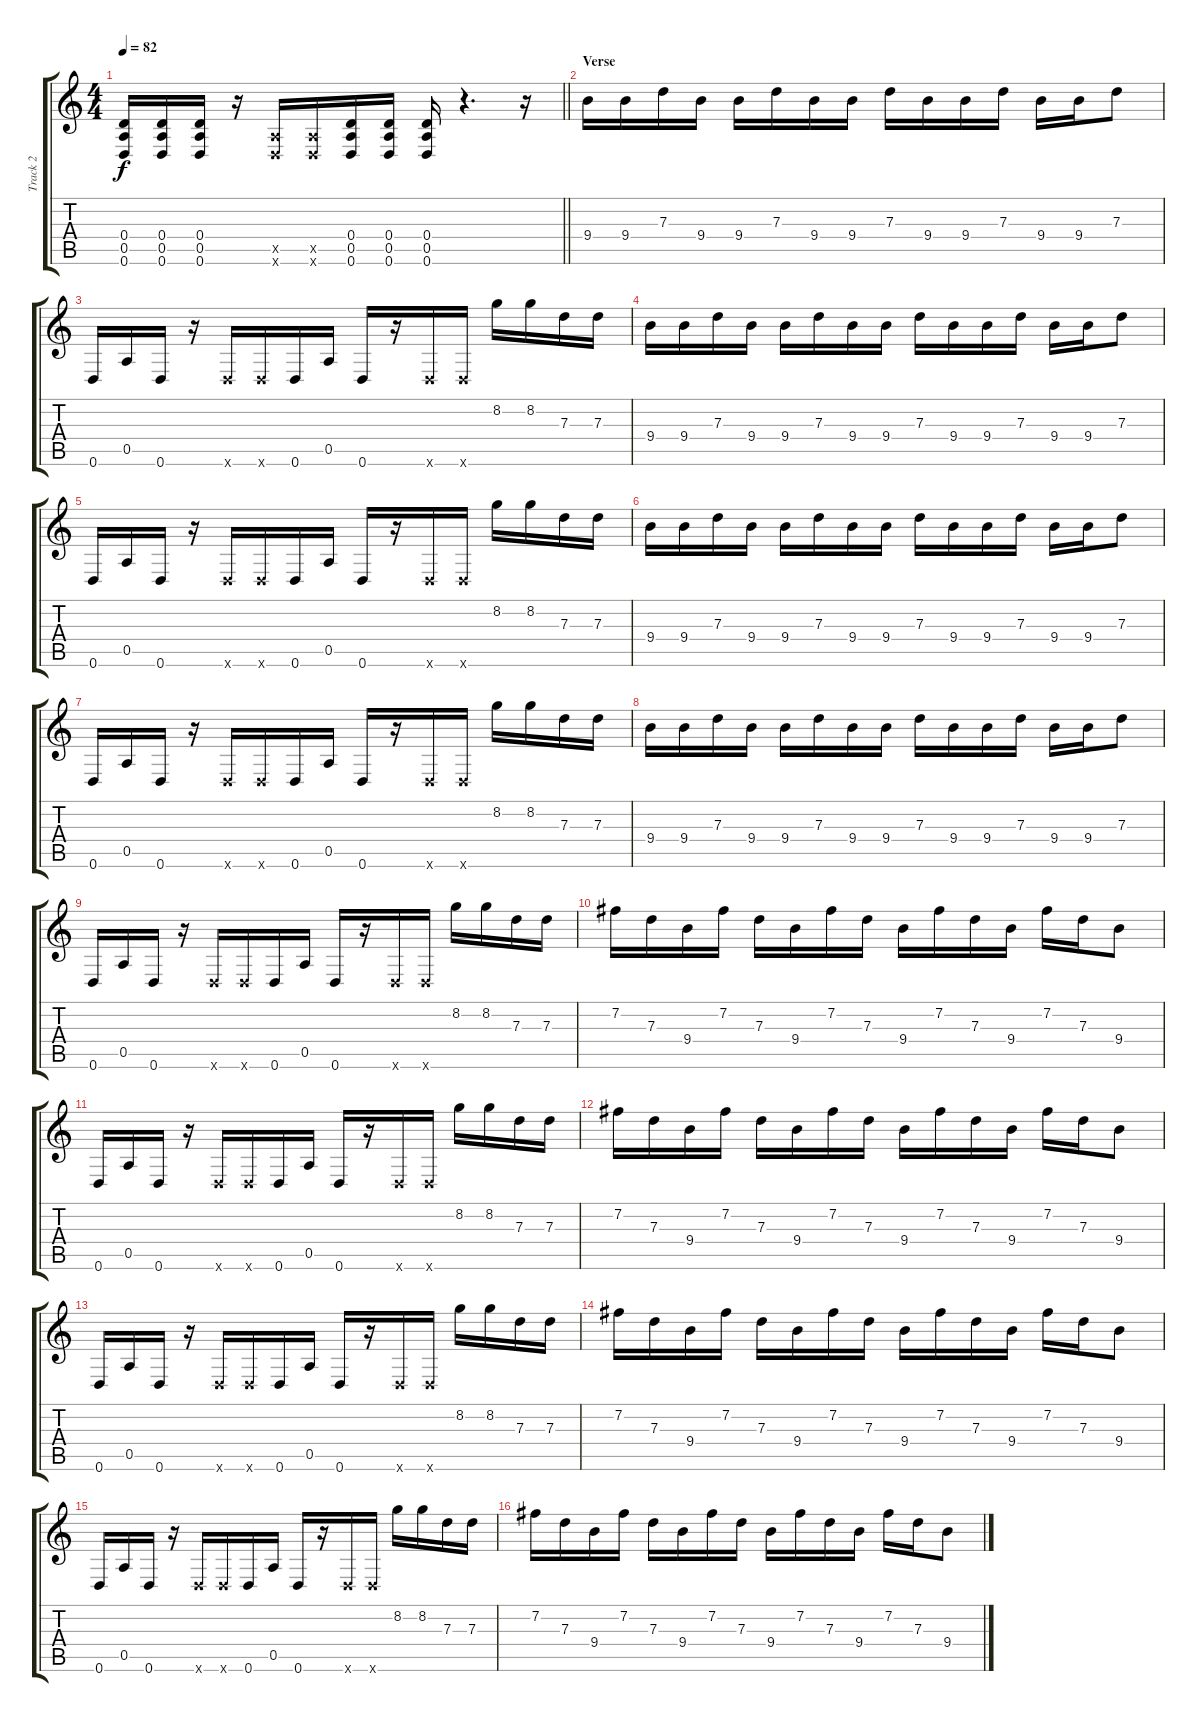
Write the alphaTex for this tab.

\track ("Track 2" "Track 2") {instrument distortionguitar}
\staff {score tabs}
\tuning (E4 B3 G3 D3 A2 D2) {hide}
\ts (4 4)
\tempo 82
\clef g2
\barLineRight lightlight
\ks c
(0.4 0.5 0.6).16{dy f} (0.4 0.5 0.6).16 (0.4 0.5 0.6).16 r.16 (0.5{x} 0.6{x}).16 (0.5{x} 0.6{x}).16 (0.4 0.5 0.6).16 (0.4 0.5 0.6).16 (0.4 0.5 0.6).16 r.4{d} r.16 |
\section ("" "Verse")
9.4.16 9.4.16 7.3.16 9.4.16 9.4.16 7.3.16 9.4.16 9.4.16 7.3.16 9.4.16 9.4.16 7.3.16 9.4.16 9.4.16 7.3.8 |
0.6.16 0.5.16 0.6.16 r.16 0.6{x}.16 0.6{x}.16 0.6.16 0.5.16 0.6.16 r.16 0.6{x}.16 0.6{x}.16 8.2.16 8.2.16 7.3.16 7.3.16 |
9.4.16 9.4.16 7.3.16 9.4.16 9.4.16 7.3.16 9.4.16 9.4.16 7.3.16 9.4.16 9.4.16 7.3.16 9.4.16 9.4.16 7.3.8 |
0.6.16 0.5.16 0.6.16 r.16 0.6{x}.16 0.6{x}.16 0.6.16 0.5.16 0.6.16 r.16 0.6{x}.16 0.6{x}.16 8.2.16 8.2.16 7.3.16 7.3.16 |
9.4.16 9.4.16 7.3.16 9.4.16 9.4.16 7.3.16 9.4.16 9.4.16 7.3.16 9.4.16 9.4.16 7.3.16 9.4.16 9.4.16 7.3.8 |
0.6.16 0.5.16 0.6.16 r.16 0.6{x}.16 0.6{x}.16 0.6.16 0.5.16 0.6.16 r.16 0.6{x}.16 0.6{x}.16 8.2.16 8.2.16 7.3.16 7.3.16 |
9.4.16 9.4.16 7.3.16 9.4.16 9.4.16 7.3.16 9.4.16 9.4.16 7.3.16 9.4.16 9.4.16 7.3.16 9.4.16 9.4.16 7.3.8 |
0.6.16 0.5.16 0.6.16 r.16 0.6{x}.16 0.6{x}.16 0.6.16 0.5.16 0.6.16 r.16 0.6{x}.16 0.6{x}.16 8.2.16 8.2.16 7.3.16 7.3.16 |
7.2.16 7.3.16 9.4.16 7.2.16 7.3.16 9.4.16 7.2.16 7.3.16 9.4.16 7.2.16 7.3.16 9.4.16 7.2.16 7.3.16 9.4.8 |
0.6.16 0.5.16 0.6.16 r.16 0.6{x}.16 0.6{x}.16 0.6.16 0.5.16 0.6.16 r.16 0.6{x}.16 0.6{x}.16 8.2.16 8.2.16 7.3.16 7.3.16 |
7.2.16 7.3.16 9.4.16 7.2.16 7.3.16 9.4.16 7.2.16 7.3.16 9.4.16 7.2.16 7.3.16 9.4.16 7.2.16 7.3.16 9.4.8 |
0.6.16 0.5.16 0.6.16 r.16 0.6{x}.16 0.6{x}.16 0.6.16 0.5.16 0.6.16 r.16 0.6{x}.16 0.6{x}.16 8.2.16 8.2.16 7.3.16 7.3.16 |
7.2.16 7.3.16 9.4.16 7.2.16 7.3.16 9.4.16 7.2.16 7.3.16 9.4.16 7.2.16 7.3.16 9.4.16 7.2.16 7.3.16 9.4.8 |
0.6.16 0.5.16 0.6.16 r.16 0.6{x}.16 0.6{x}.16 0.6.16 0.5.16 0.6.16 r.16 0.6{x}.16 0.6{x}.16 8.2.16 8.2.16 7.3.16 7.3.16 |
7.2.16 7.3.16 9.4.16 7.2.16 7.3.16 9.4.16 7.2.16 7.3.16 9.4.16 7.2.16 7.3.16 9.4.16 7.2.16 7.3.16 9.4.8
